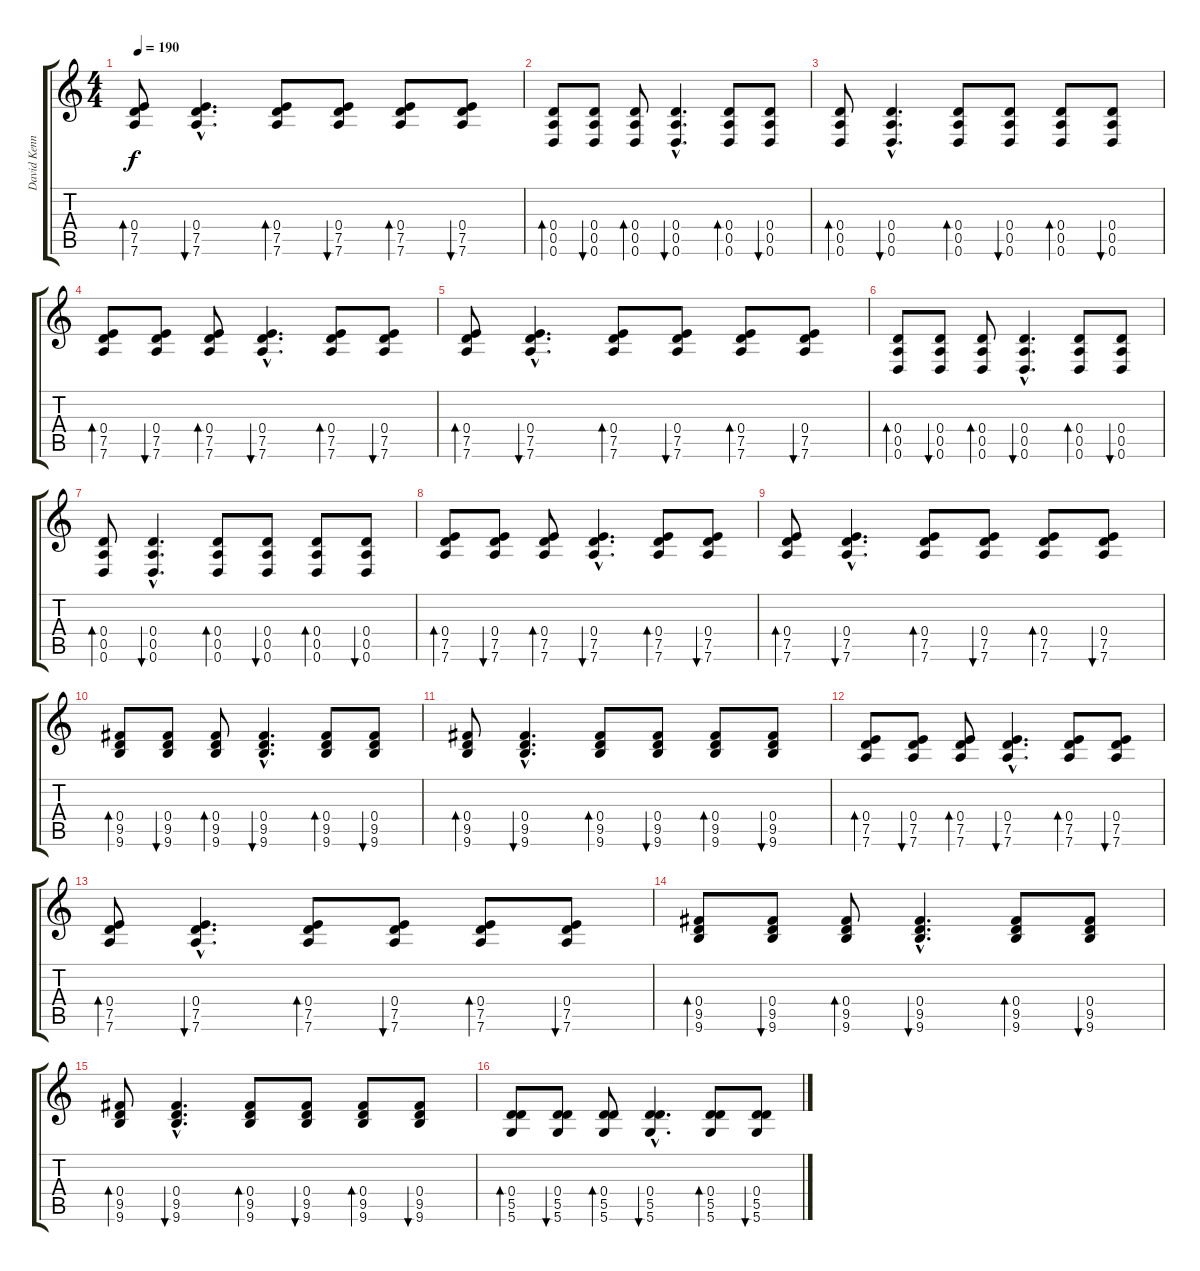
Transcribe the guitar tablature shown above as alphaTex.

\track ("David Kennedy" "David Kenn") {instrument distortionguitar}
\staff {score tabs}
\tuning (E4 B3 G3 D3 A2 D2) {hide}
\ts (4 4)
\tempo 190
\clef g2
\ks c
(0.4 7.5 7.6).8{bd 60 dy f} (0.4{hac} 7.5{hac} 7.6{hac}).4{d bu 60} (0.4 7.5 7.6).8{bd 60} (0.4 7.5 7.6).8{bu 60} (0.4 7.5 7.6).8{bd 60} (0.4 7.5 7.6).8{bu 60} |
(0.4 0.5 0.6).8{bd 60} (0.4 0.5 0.6).8{bu 60} (0.4 0.5 0.6).8{bd 60} (0.4{hac} 0.5{hac} 0.6{hac}).4{d bu 60} (0.4 0.5 0.6).8{bd 60} (0.4 0.5 0.6).8{bu 60} |
(0.4 0.5 0.6).8{bd 60} (0.4{hac} 0.5{hac} 0.6{hac}).4{d bu 60} (0.4 0.5 0.6).8{bd 60} (0.4 0.5 0.6).8{bu 60} (0.4 0.5 0.6).8{bd 60} (0.4 0.5 0.6).8{bu 60} |
(0.4 7.5 7.6).8{bd 60} (0.4 7.5 7.6).8{bu 60} (0.4 7.5 7.6).8{bd 60} (0.4{hac} 7.5{hac} 7.6{hac}).4{d bu 60} (0.4 7.5 7.6).8{bd 60} (0.4 7.5 7.6).8{bu 60} |
(0.4 7.5 7.6).8{bd 60} (0.4{hac} 7.5{hac} 7.6{hac}).4{d bu 60} (0.4 7.5 7.6).8{bd 60} (0.4 7.5 7.6).8{bu 60} (0.4 7.5 7.6).8{bd 60} (0.4 7.5 7.6).8{bu 60} |
(0.4 0.5 0.6).8{bd 60} (0.4 0.5 0.6).8{bu 60} (0.4 0.5 0.6).8{bd 60} (0.4{hac} 0.5{hac} 0.6{hac}).4{d bu 60} (0.4 0.5 0.6).8{bd 60} (0.4 0.5 0.6).8{bu 60} |
(0.4 0.5 0.6).8{bd 60} (0.4{hac} 0.5{hac} 0.6{hac}).4{d bu 60} (0.4 0.5 0.6).8{bd 60} (0.4 0.5 0.6).8{bu 60} (0.4 0.5 0.6).8{bd 60} (0.4 0.5 0.6).8{bu 60} |
(0.4 7.5 7.6).8{bd 60} (0.4 7.5 7.6).8{bu 60} (0.4 7.5 7.6).8{bd 60} (0.4{hac} 7.5{hac} 7.6{hac}).4{d bu 60} (0.4 7.5 7.6).8{bd 60} (0.4 7.5 7.6).8{bu 60} |
(0.4 7.5 7.6).8{bd 60} (0.4{hac} 7.5{hac} 7.6{hac}).4{d bu 60} (0.4 7.5 7.6).8{bd 60} (0.4 7.5 7.6).8{bu 60} (0.4 7.5 7.6).8{bd 60} (0.4 7.5 7.6).8{bu 60} |
(0.4 9.5 9.6).8{bd 60} (0.4 9.5 9.6).8{bu 60} (0.4 9.5 9.6).8{bd 60} (0.4{hac} 9.5{hac} 9.6{hac}).4{d bu 60} (0.4 9.5 9.6).8{bd 60} (0.4 9.5 9.6).8{bu 60} |
(0.4 9.5 9.6).8{bd 60} (0.4{hac} 9.5{hac} 9.6{hac}).4{d bu 60} (0.4 9.5 9.6).8{bd 60} (0.4 9.5 9.6).8{bu 60} (0.4 9.5 9.6).8{bd 60} (0.4 9.5 9.6).8{bu 60} |
(0.4 7.5 7.6).8{bd 60} (0.4 7.5 7.6).8{bu 60} (0.4 7.5 7.6).8{bd 60} (0.4{hac} 7.5{hac} 7.6{hac}).4{d bu 60} (0.4 7.5 7.6).8{bd 60} (0.4 7.5 7.6).8{bu 60} |
(0.4 7.5 7.6).8{bd 60} (0.4{hac} 7.5{hac} 7.6{hac}).4{d bu 60} (0.4 7.5 7.6).8{bd 60} (0.4 7.5 7.6).8{bu 60} (0.4 7.5 7.6).8{bd 60} (0.4 7.5 7.6).8{bu 60} |
(0.4 9.5 9.6).8{bd 60} (0.4 9.5 9.6).8{bu 60} (0.4 9.5 9.6).8{bd 60} (0.4{hac} 9.5{hac} 9.6{hac}).4{d bu 60} (0.4 9.5 9.6).8{bd 60} (0.4 9.5 9.6).8{bu 60} |
(0.4 9.5 9.6).8{bd 60} (0.4{hac} 9.5{hac} 9.6{hac}).4{d bu 60} (0.4 9.5 9.6).8{bd 60} (0.4 9.5 9.6).8{bu 60} (0.4 9.5 9.6).8{bd 60} (0.4 9.5 9.6).8{bu 60} |
(0.4 5.5 5.6).8{bd 60} (0.4 5.5 5.6).8{bu 60} (0.4 5.5 5.6).8{bd 60} (0.4{hac} 5.5{hac} 5.6{hac}).4{d bu 60} (0.4 5.5 5.6).8{bd 60} (0.4 5.5 5.6).8{bu 60}
